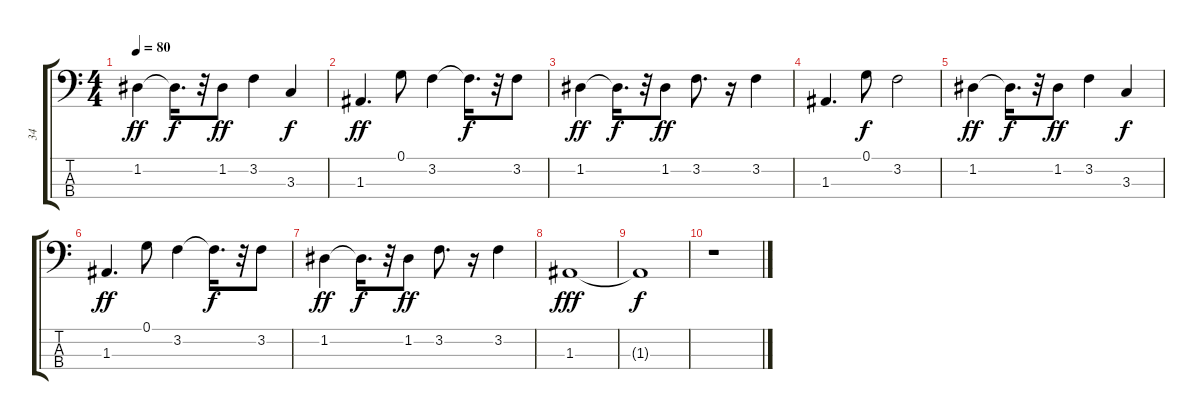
\track ("34" "34") {instrument electricbassfinger}
\staff {score tabs}
\tuning (G2 D2 A1 E1) {hide}
\ts (4 4)
\tempo 80
\clef f4
\ks c
1.2.4{dy ff} 1.2{t}.16{d dy f} r.32 1.2.8{dy ff} 3.2.4 3.3.4{dy f} |
1.3.4{d dy ff} 0.1.8 3.2.4 3.2{t}.16{d dy f} r.32 3.2.8 |
1.2.4{dy ff} 1.2{t}.16{d dy f} r.32 1.2.8{dy ff} 3.2.8{d} r.16 3.2.4 |
1.3.4{d} 0.1.8{dy f} 3.2.2 |
1.2.4{dy ff} 1.2{t}.16{d dy f} r.32 1.2.8{dy ff} 3.2.4 3.3.4{dy f} |
1.3.4{d dy ff} 0.1.8 3.2.4 3.2{t}.16{d dy f} r.32 3.2.8 |
1.2.4{dy ff} 1.2{t}.16{d dy f} r.32 1.2.8{dy ff} 3.2.8{d} r.16 3.2.4 |
1.3.1{dy fff} |
1.3{t}.1{dy f} |
r.1
